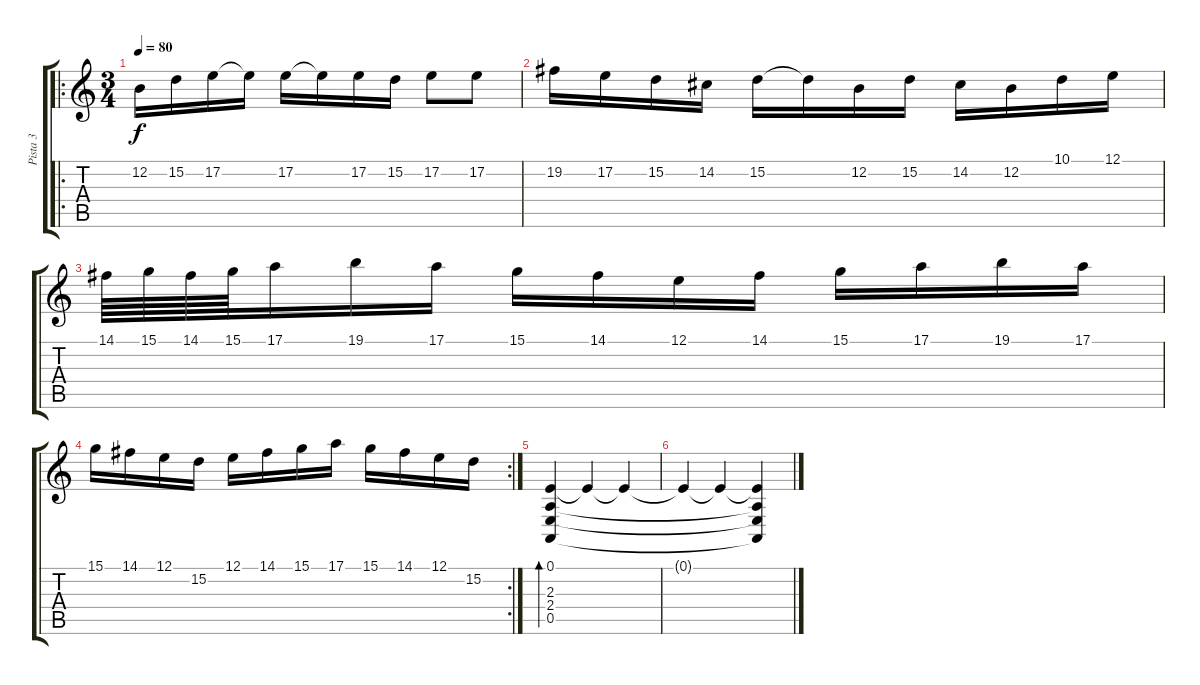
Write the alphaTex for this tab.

\track ("Pista 3" "Pista 3") {instrument acousticgrandpiano}
\staff {score tabs}
\tuning (E4 B3 G3 D3 A2 E2) {hide}
\ro
\ts (3 4)
\tempo 80
\clef g2
\ks c
12.2.16{dy f} 15.2.16 17.2.16 17.2{t}.16 17.2.16 17.2{t}.16 17.2.16 15.2.16 17.2.8 17.2.8 |
19.2.16 17.2.16 15.2.16 14.2.16 15.2.16 15.2{t}.16 12.2.16 15.2.16 14.2.16 12.2.16 10.1.16 12.1.16 |
14.1.64 15.1.64 14.1.64 15.1.64 17.1.16 19.1.16 17.1.16 15.1.16 14.1.16 12.1.16 14.1.16 15.1.16 17.1.16 19.1.16 17.1.16 |
\rc 2
15.1.16 14.1.16 12.1.16 15.2.16 12.1.16 14.1.16 15.1.16 17.1.16 15.1.16 14.1.16 12.1.16 15.2.16 |
(0.1 2.3 2.4 0.5).4{bd 240} 0.1{t}.4 0.1{t}.4 |
0.1{t}.4 0.1{t}.4 (0.1{t} 2.3{t} 2.4{t} 0.5{t}).4
